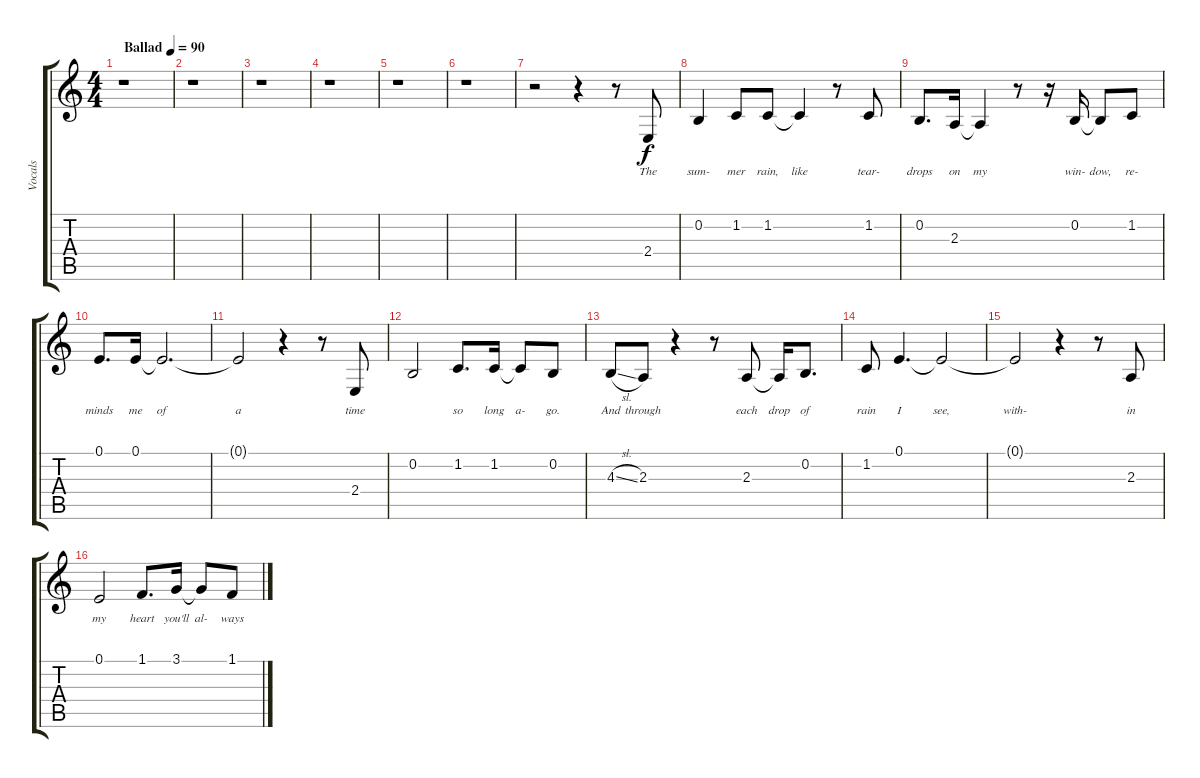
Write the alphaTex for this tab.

\track ("Vocals" "Vocals") {instrument clarinet}
\staff {score tabs}
\tuning (E4 B3 G3 D3 A2 E2) {hide}
\ts (4 4)
\tempo (90 "Ballad")
\clef g2
\ks c
r.1{dy f instrument clarinet} |
r.1 |
r.1 |
r.1 |
r.1 |
r.1 |
r.2 r.4 r.8 2.4.8{lyrics (0 "The") lyrics (1 "") lyrics (2 "") lyrics (3 "") lyrics (4 "")} |
0.2.4{lyrics (0 "sum-") lyrics (1 "") lyrics (2 "") lyrics (3 "") lyrics (4 "")} 1.2.8{lyrics (0 "mer") lyrics (1 "") lyrics (2 "") lyrics (3 "") lyrics (4 "")} 1.2.8{lyrics (0 "rain,") lyrics (1 "") lyrics (2 "") lyrics (3 "") lyrics (4 "")} 1.2{t}.4{lyrics (0 "like") lyrics (1 "") lyrics (2 "") lyrics (3 "") lyrics (4 "")} r.8 1.2.8{lyrics (0 "tear-") lyrics (1 "") lyrics (2 "") lyrics (3 "") lyrics (4 "")} |
0.2.8{d lyrics (0 "drops") lyrics (1 "") lyrics (2 "") lyrics (3 "") lyrics (4 "")} 2.3.16{lyrics (0 "on") lyrics (1 "") lyrics (2 "") lyrics (3 "") lyrics (4 "")} 2.3{t}.4{lyrics (0 "my") lyrics (1 "") lyrics (2 "") lyrics (3 "") lyrics (4 "")} r.8 r.16 0.2.16{lyrics (0 "win-") lyrics (1 "") lyrics (2 "") lyrics (3 "") lyrics (4 "")} 0.2{t}.8{lyrics (0 "dow,") lyrics (1 "") lyrics (2 "") lyrics (3 "") lyrics (4 "")} 1.2.8{lyrics (0 "re-") lyrics (1 "") lyrics (2 "") lyrics (3 "") lyrics (4 "")} |
0.1.8{d lyrics (0 "minds") lyrics (1 "") lyrics (2 "") lyrics (3 "") lyrics (4 "")} 0.1.16{lyrics (0 "me") lyrics (1 "") lyrics (2 "") lyrics (3 "") lyrics (4 "")} 0.1{t}.2{d lyrics (0 "of") lyrics (1 "") lyrics (2 "") lyrics (3 "") lyrics (4 "")} |
0.1{t}.2{lyrics (0 "a") lyrics (1 "") lyrics (2 "") lyrics (3 "") lyrics (4 "")} r.4 r.8 2.4.8{lyrics (0 "time") lyrics (1 "") lyrics (2 "") lyrics (3 "") lyrics (4 "")} |
0.2.2{lyrics (0 "") lyrics (1 "") lyrics (2 "") lyrics (3 "") lyrics (4 "")} 1.2.8{d lyrics (0 "so") lyrics (1 "") lyrics (2 "") lyrics (3 "") lyrics (4 "")} 1.2.16{lyrics (0 "long") lyrics (1 "") lyrics (2 "") lyrics (3 "") lyrics (4 "")} 1.2{t}.8{lyrics (0 "a-") lyrics (1 "") lyrics (2 "") lyrics (3 "") lyrics (4 "")} 0.2.8{lyrics (0 "go.") lyrics (1 "") lyrics (2 "") lyrics (3 "") lyrics (4 "")} |
4.3{sl}.8{lyrics (0 "And") lyrics (1 "") lyrics (2 "") lyrics (3 "") lyrics (4 "")} 2.3.8{lyrics (0 "through") lyrics (1 "") lyrics (2 "") lyrics (3 "") lyrics (4 "")} r.4 r.8 2.3.8{lyrics (0 "each") lyrics (1 "") lyrics (2 "") lyrics (3 "") lyrics (4 "")} 2.3{t}.16{lyrics (0 "drop") lyrics (1 "") lyrics (2 "") lyrics (3 "") lyrics (4 "")} 0.2.8{d lyrics (0 "of") lyrics (1 "") lyrics (2 "") lyrics (3 "") lyrics (4 "")} |
1.2.8{lyrics (0 "rain") lyrics (1 "") lyrics (2 "") lyrics (3 "") lyrics (4 "")} 0.1.4{d lyrics (0 "I") lyrics (1 "") lyrics (2 "") lyrics (3 "") lyrics (4 "")} 0.1{t}.2{lyrics (0 "see,") lyrics (1 "") lyrics (2 "") lyrics (3 "") lyrics (4 "")} |
0.1{t}.2{lyrics (0 "with-") lyrics (1 "") lyrics (2 "") lyrics (3 "") lyrics (4 "")} r.4 r.8 2.3.8{lyrics (0 "in") lyrics (1 "") lyrics (2 "") lyrics (3 "") lyrics (4 "")} |
0.1.2{lyrics (0 "my") lyrics (1 "") lyrics (2 "") lyrics (3 "") lyrics (4 "")} 1.1.8{d lyrics (0 "heart") lyrics (1 "") lyrics (2 "") lyrics (3 "") lyrics (4 "")} 3.1.16{lyrics (0 "you'll") lyrics (1 "") lyrics (2 "") lyrics (3 "") lyrics (4 "")} 3.1{t}.8{lyrics (0 "al-") lyrics (1 "") lyrics (2 "") lyrics (3 "") lyrics (4 "")} 1.1.8{lyrics (0 "ways") lyrics (1 "") lyrics (2 "") lyrics (3 "") lyrics (4 "")}
